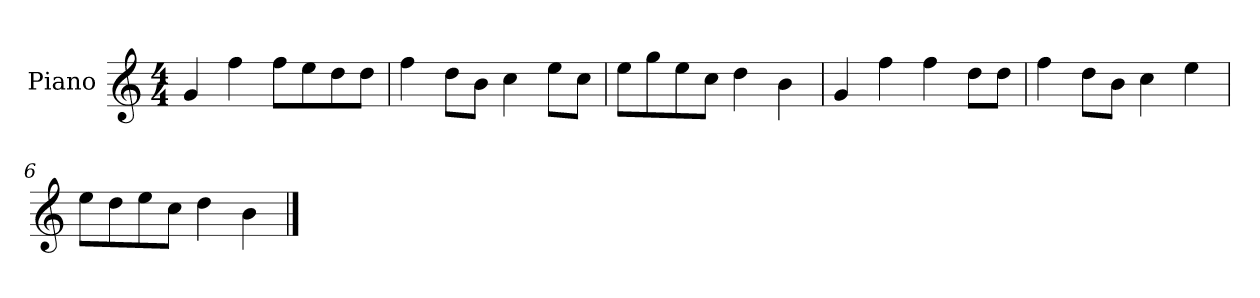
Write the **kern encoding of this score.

**kern
*part1
*staff1
*I"Piano
*I'P-no
*clefG2
*k[]
*M4/4
*MM90
=1
4g/
4ff\
8ff\L
8ee\
8dd\
8dd\J
=2
4ff\
8dd\L
8b\J
4cc\
8ee\L
8cc\J
=3
8ee\L
8gg\
8ee\
8cc\J
4dd\
4b\
=4
4g/
4ff\
4ff\
8dd\L
8dd\J
=5
4ff\
8dd\L
8b\J
4cc\
4ee\
=6
8ee\L
8dd\
8ee\
8cc\J
4dd\
4b\
==
*-
